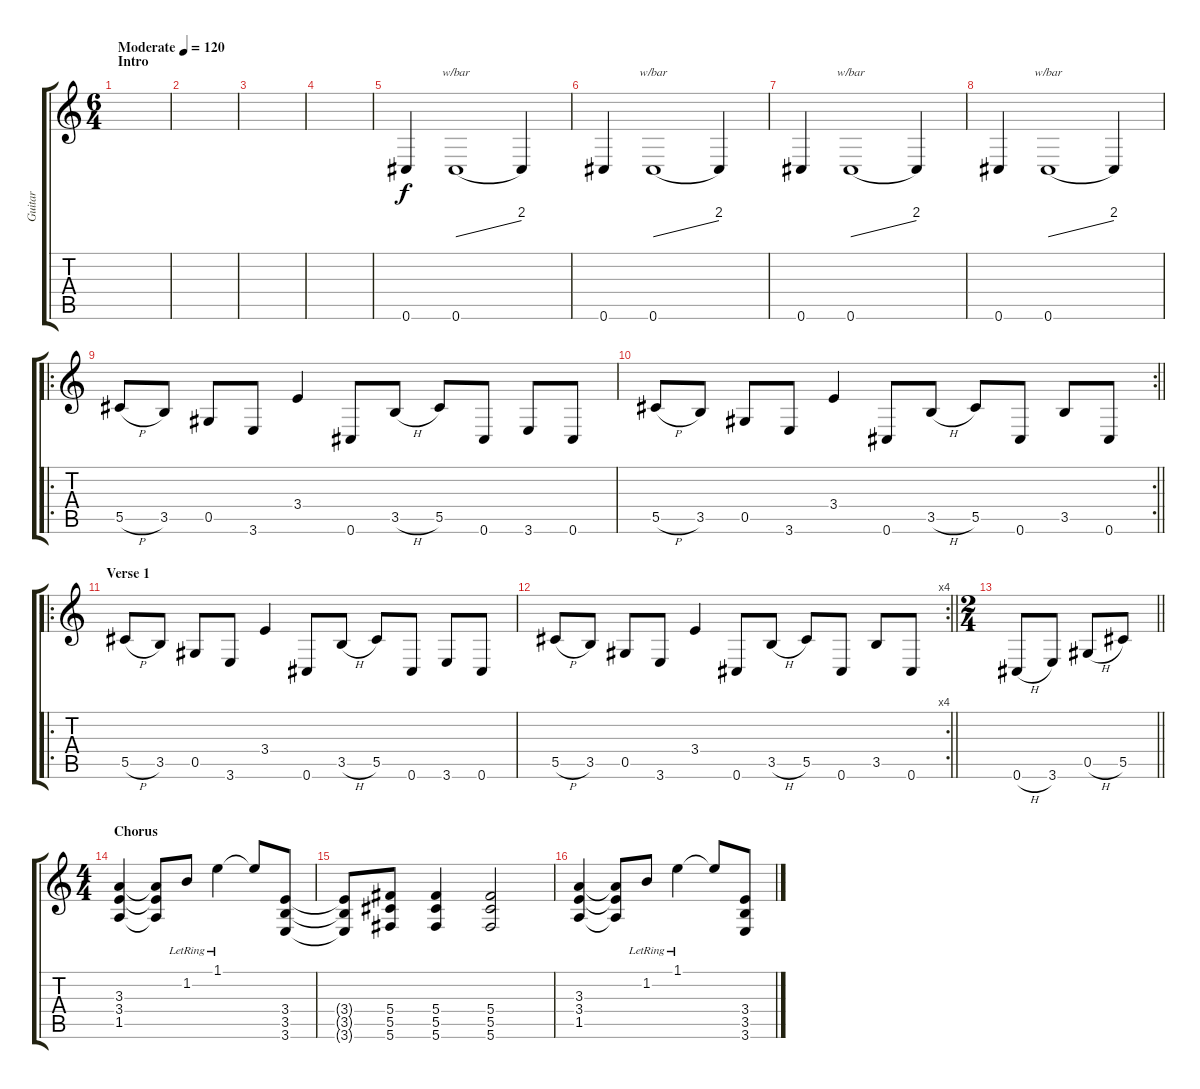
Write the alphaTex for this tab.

\track ("Guitar" "Guitar") {instrument overdrivenguitar}
\staff {score tabs}
\tuning (Eb4 Bb3 Gb3 Db3 Ab2 Db2) {hide}
\ts (6 4)
\section ("" "Intro")
\tempo (120 "Moderate")
\clef g2
\ks c
|
|
|
|
0.6.4 0.6.1{tbe (dive default 0 0 60 8)} 0.6{t}.4 |
0.6.4 0.6.1{tbe (dive default 0 0 60 8)} 0.6{t}.4 |
0.6.4 0.6.1{tbe (dive default 0 0 60 8)} 0.6{t}.4 |
0.6.4 0.6.1{tbe (dive default 0 0 60 8)} 0.6{t}.4 |
\ro
5.5{h}.8 3.5.8 0.5.8 3.6.8 3.4.4 0.6.8 3.5{h}.8 5.5.8 0.6.8 3.6.8 0.6.8 |
\rc 2
\barLineRight lightlight
5.5{h}.8 3.5.8 0.5.8 3.6.8 3.4.4 0.6.8 3.5{h}.8 5.5.8 0.6.8 3.5.8 0.6.8 |
\ro
\section ("" "Verse 1")
5.5{h}.8 3.5.8 0.5.8 3.6.8 3.4.4 0.6.8 3.5{h}.8 5.5.8 0.6.8 3.6.8 0.6.8 |
\rc 4
\barLineRight lightlight
5.5{h}.8 3.5.8 0.5.8 3.6.8 3.4.4 0.6.8 3.5{h}.8 5.5.8 0.6.8 3.5.8 0.6.8 |
\ts (2 4)
\barLineRight lightlight
0.6{h}.8 3.6.8 0.5{h}.8 5.5.8 |
\ts (4 4)
\section ("" "Chorus")
(3.3 3.4 1.5).4 (3.3{t} 3.4{t} 1.5{t}).8 1.2{lr}.8 1.1{lr}.4 1.1{t}.8 (3.4 3.5 3.6).8 |
(3.4{t} 3.5{t} 3.6{t}).8 (5.4 5.5 5.6).8 (5.4 5.5 5.6).4 (5.4 5.5 5.6).2 |
(3.3 3.4 1.5).4 (3.3{t} 3.4{t} 1.5{t}).8 1.2{lr}.8 1.1{lr}.4 1.1{t}.8 (3.4 3.5 3.6).8
